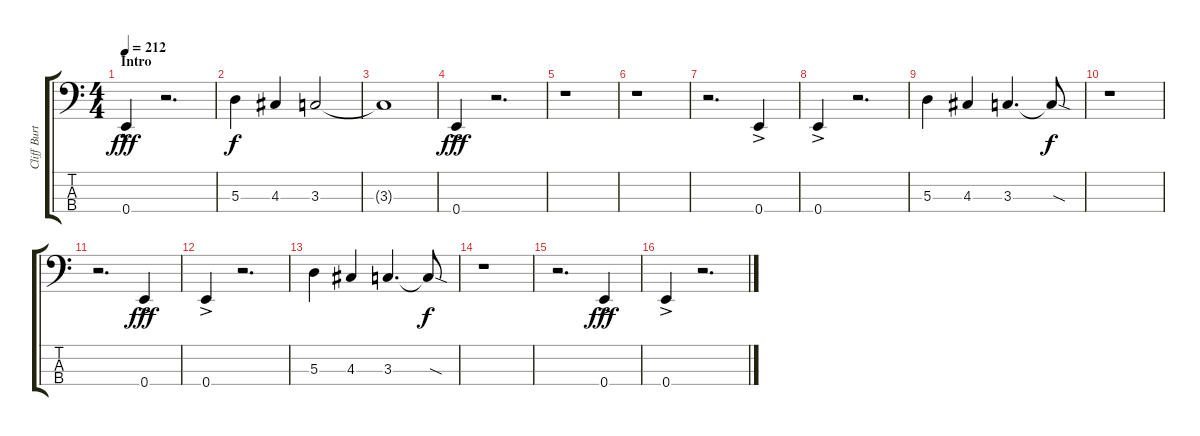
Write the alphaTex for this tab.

\track ("Cliff Burton" "Cliff Burt") {instrument electricbassfinger}
\staff {score tabs}
\tuning (G2 D2 A1 E1) {hide}
\ts (4 4)
\section ("" "Intro")
\tempo 212
\clef f4
\ks c
0.4{hac}.4{dy fff instrument electricbassfinger} r.2{d} |
5.3.4{dy f} 4.3.4 3.3.2 |
3.3{t}.1 |
0.4{ac}.4{dy fff} r.2{d} |
r.1 |
r.1 |
r.2{d} 0.4{ac}.4 |
0.4{ac}.4 r.2{d} |
5.3.4 4.3.4 3.3.4{d} 3.3{sod t}.8{dy f} |
r.1 |
r.2{d} 0.4{ac}.4{dy fff} |
0.4{ac}.4 r.2{d} |
5.3.4 4.3.4 3.3.4{d} 3.3{sod t}.8{dy f} |
r.1 |
r.2{d} 0.4{ac}.4{dy fff} |
0.4{ac}.4 r.2{d}
